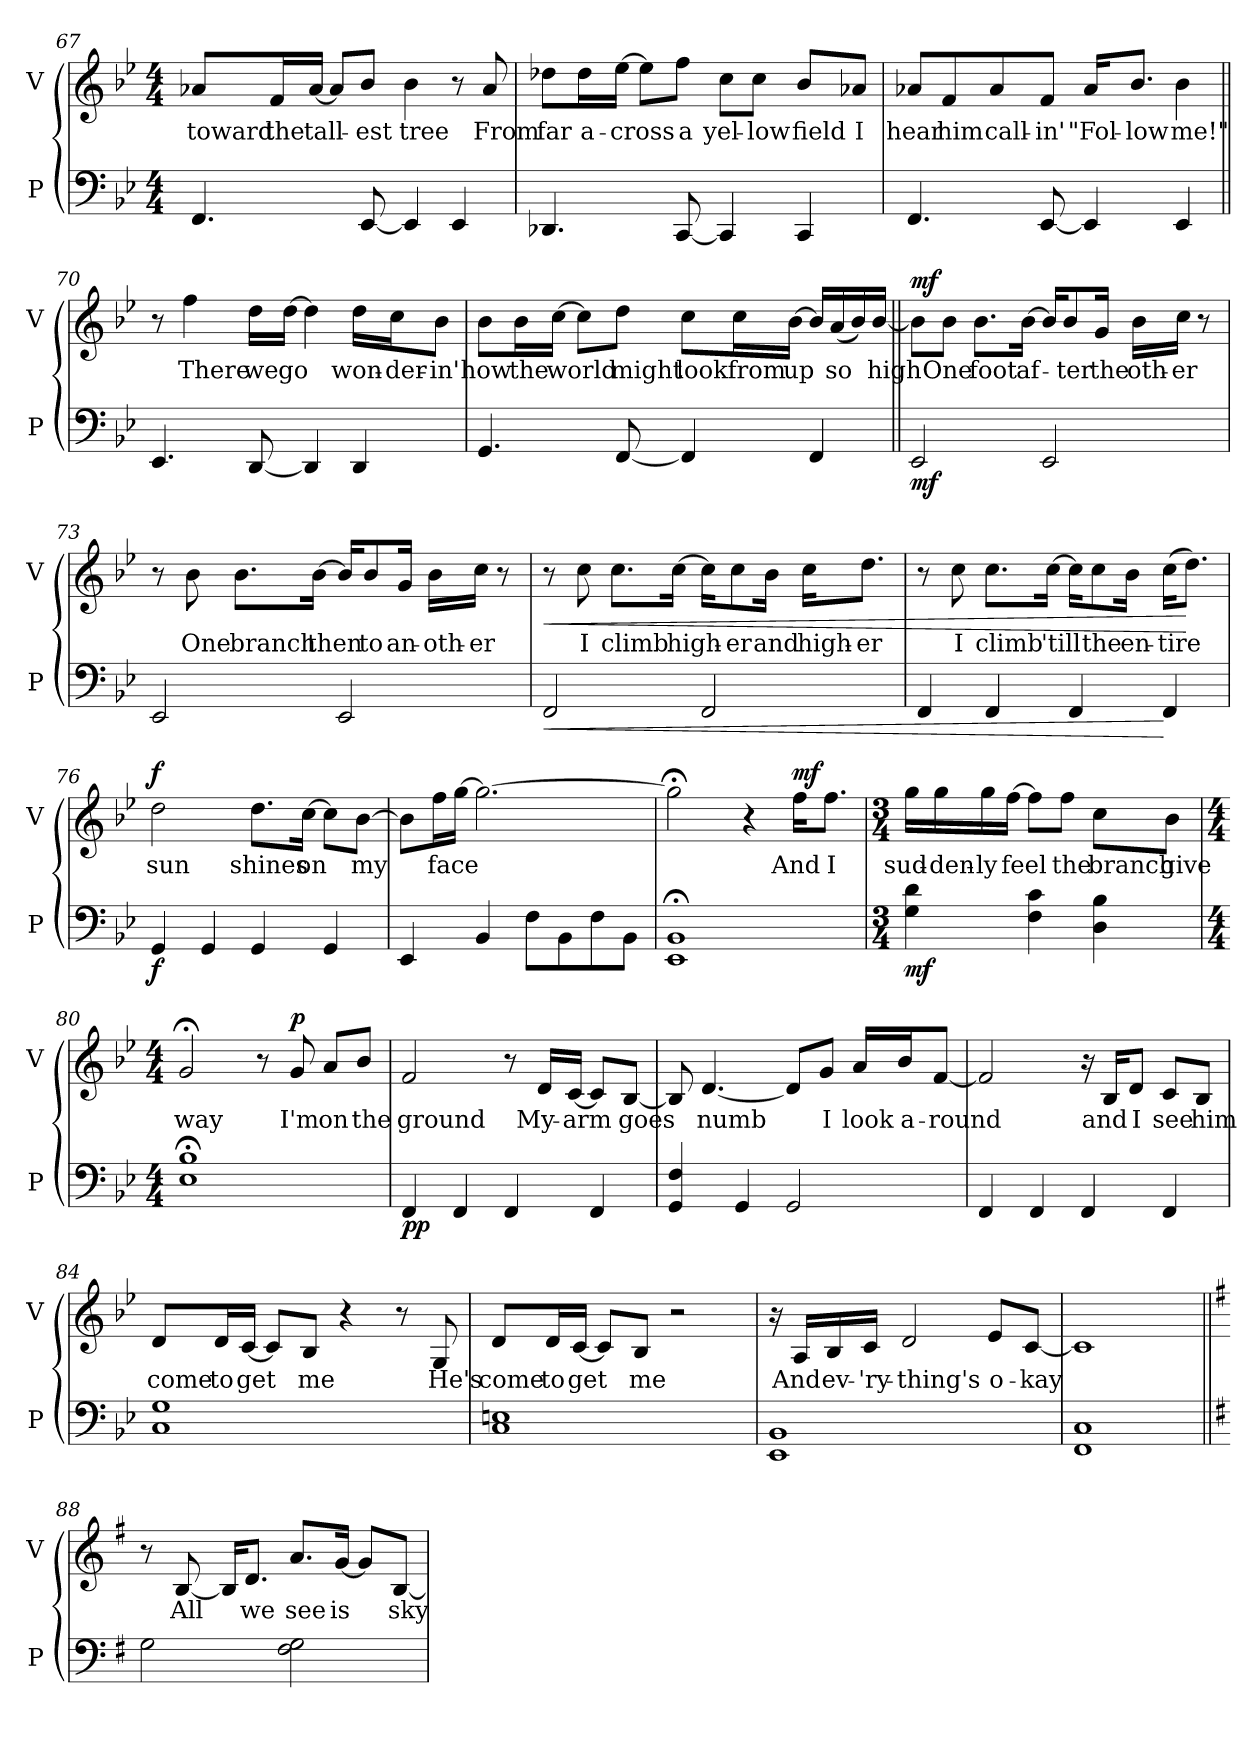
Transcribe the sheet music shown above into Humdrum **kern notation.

**kern	**dynam	**kern	**text	**dynam
*part2	*part2	*part1	*part1	*part1
*staff2	*staff2	*staff1	*staff1	*staff1
*I"P	*	*I"V	*	*
*I'P	*	*I'V	*	*
*clefF4	*	*clefG2	*	*
*k[b-e-]	*	*k[b-e-]	*	*
*M4/4	*	*M4/4	*	*
=67	=67	=67	=67	=67
4.FF	.	8a-XL	toward	.
.	.	16fL	the	.
.	.	[16a-JJ	tall-	.
.	.	8a-L]	.	.
[8EE-	.	8b-J	est	.
4EE-]	.	4b-	tree	.
4EE-	.	8r	.	.
.	.	8a-	From	.
=68	=68	=68	=68	=68
4.DD-X	.	8dd-XL	far	.
.	.	16dd-L	a-	.
.	.	[16ee-JJ	-cross	.
.	.	8ee-L]	.	.
[8CC	.	8ffJ	a	.
4CC]	.	8ccL	yel-	.
.	.	8ccJ	-low	.
4CC	.	8b-L	field	.
.	.	8a-XJ	I	.
=69	=69	=69	=69	=69
4.FF	.	8a-XL	hear	.
.	.	8f	him	.
.	.	8a-	call-	.
[8EE-	.	8fJ	-in'	.
4EE-]	.	16a-KL	"Fol-	.
.	.	8.b-J	-low	.
4EE-	.	4b-	me!"	.
=70||	=70||	=70||	=70||	=70||
4.EE-	.	8r	.	.
.	.	4ff	There	.
[8DD	.	16ddLL	we	.
.	.	[16ddJJ	go	.
4DD]	.	4dd]	.	.
4DD	.	16ddLL	won-	.
.	.	16ccJ	-der-	.
.	.	8b-J	-in'	.
=71	=71	=71	=71	=71
4.GG	.	8b-L	how	.
.	.	16b-L	the	.
.	.	[16ccJJ	world	.
.	.	8ccL]	.	.
[8FF	.	8ddJ	might	.
4FF]	.	8ccL	look	.
.	.	16ccL	from	.
.	.	[16b-JJ	up	.
4FF	.	16b-LL]	.	.
.	.	(16a	so	.
.	.	16b-)	.	.
.	.	[16b-JJ	high	.
=72||	=72||	=72||	=72||	=72||
!	!LO:DY:b	!	!	!LO:DY:b
2EE-	mf	8b-L]	.	mf
.	.	8b-J	One	.
.	.	8.b-L	foot	.
.	.	[16b-Jk	af-	.
2EE-	.	16b-KL]	.	.
.	.	8b-	ter	.
.	.	16gJk	the	.
.	.	16b-LL	oth-	.
.	.	16ccJJ	-er	.
.	.	8r	.	.
=73	=73	=73	=73	=73
2EE-	.	8r	.	.
.	.	8b-	One	.
.	.	8.b-L	branch	.
.	.	[16b-Jk	then	.
2EE-	.	16b-KL]	.	.
.	.	8b-	to	.
.	.	16gJk	an-	.
.	.	16b-LL	-oth-	.
.	.	16ccJJ	-er	.
.	.	8r	.	.
=74	=74	=74	=74	=74
!	!LO:HP:b	!	!	!LO:HP:b
2FF	<	8r	.	<
.	.	8cc	I	.
.	.	8.ccL	climb	.
.	.	[16ccJk	high-	.
2FF	.	16ccKL]	.	.
.	.	8cc	er	.
.	.	16b-Jk	and	.
.	.	16ccKL	high-	.
.	.	8.ddJ	-er	.
=75	=75	=75	=75	=75
4FF	.	8r	.	.
.	.	8cc	I	.
4FF	.	8.ccL	climb	.
.	.	[16ccJk	'till	.
4FF	.	16ccKL]	.	.
.	.	8cc	the	.
.	.	16b-Jk	en-	.
4FF	[	(16ccKL	-tire	.
.	.	8.ddJ)	.	[
=76	=76	=76	=76	=76
*	*	*MM95	*	*
!	!LO:DY:b	!	!	!LO:DY:b
4GG	f	2dd	sun	f
4GG	.	.	.	.
4GG	.	8.ddL	shines	.
.	.	[16ccJk	on	.
4GG	.	8ccL]	.	.
.	.	[8b-J	my	.
=77	=77	=77	=77	=77
4EE-	.	8b-L]	.	.
.	.	16ffL	face	.
.	.	[16ggJJ	.	.
4BB-	.	2.gg_	.	.
8FL	.	.	.	.
8BB-	.	.	.	.
8F	.	.	.	.
8BB-J	.	.	.	.
=78	=78	=78	=78	=78
1BB-; 1EE-;	.	2gg;]	.	.
.	.	4r	.	.
*	*	*MM85	*	*
!	!	!	!	!LO:DY:b
.	.	16ffKL	And	mf
.	.	8.ffJ	I	.
=79	=79	=79	=79	=79
*M3/4	*	*M3/4	*	*
!	!LO:DY:b	!	!	!
4d 4G	mf	16ggLL	sud-	.
.	.	16gg	-den-	.
.	.	16gg	-ly	.
.	.	[16ffJJ	feel	.
4c 4F	.	8ffL]	.	.
.	.	8ffJ	the	.
4B- 4D	.	8ccL	branch	.
.	.	8b-J	give	.
=80	=80	=80	=80	=80
*M4/4	*	*M4/4	*	*
1E-; 1B-;	.	2g;	way	.
.	.	8r	.	.
!	!	!	!	!LO:DY:b
.	.	8g	I'm	p
.	.	8aL	on	.
.	.	8b-J	the	.
=81	=81	=81	=81	=81
!	!LO:DY:b	!	!	!
4FF	pp	2f	ground	.
4FF	.	.	.	.
4FF	.	8r	.	.
.	.	16dLL	My-	.
.	.	[16cJJ	-arm	.
4FF	.	8cL]	.	.
.	.	[8B-J	goes	.
=82	=82	=82	=82	=82
4GG 4F	.	8B-]	.	.
.	.	[4.d	numb	.
4GG	.	.	.	.
2GG	.	8dL]	.	.
.	.	8gJ	I	.
.	.	16aLL	look	.
.	.	16b-J	a-	.
.	.	[8fJ	-round	.
=83	=83	=83	=83	=83
4FF	.	2f]	.	.
4FF	.	.	.	.
4FF	.	16r	.	.
.	.	16B-KL	and	.
.	.	8dJ	I	.
4FF	.	8cL	see	.
.	.	8B-J	him	.
=84	=84	=84	=84	=84
1C 1G	.	8dL	come	.
.	.	16dL	to	.
.	.	[16cJJ	get	.
.	.	8cL]	.	.
.	.	8B-J	me	.
.	.	4r	.	.
.	.	8r	.	.
.	.	8G	He's	.
=85	=85	=85	=85	=85
1C 1En	.	8dL	come	.
.	.	16dL	to	.
.	.	[16cJJ	get	.
.	.	8cL]	.	.
.	.	8B-J	me	.
.	.	2r	.	.
=86	=86	=86	=86	=86
1EE- 1BB-	.	16r	.	.
.	.	16ALL	And	.
.	.	16B-	ev-	.
.	.	16cJJ	-'ry-	.
.	.	2d	-thing's	.
.	.	8e-L	o-	.
.	.	[8cJ	-kay	.
=87	=87	=87	=87	=87
1C 1FF	.	1c]	.	.
=88||	=88||	=88||	=88||	=88||
*k[f#]	*	*k[f#]	*	*
*	*	*MM80	*	*
2G	.	8r	.	.
.	.	[8B	All	.
.	.	16BKL]	.	.
.	.	8.dJ	we	.
2G 2F#	.	8.aL	see	.
.	.	[16gJk	is	.
.	.	8gL]	.	.
.	.	[8BJ	sky	.
=	=	=	=	=
*-	*-	*-	*-	*-
